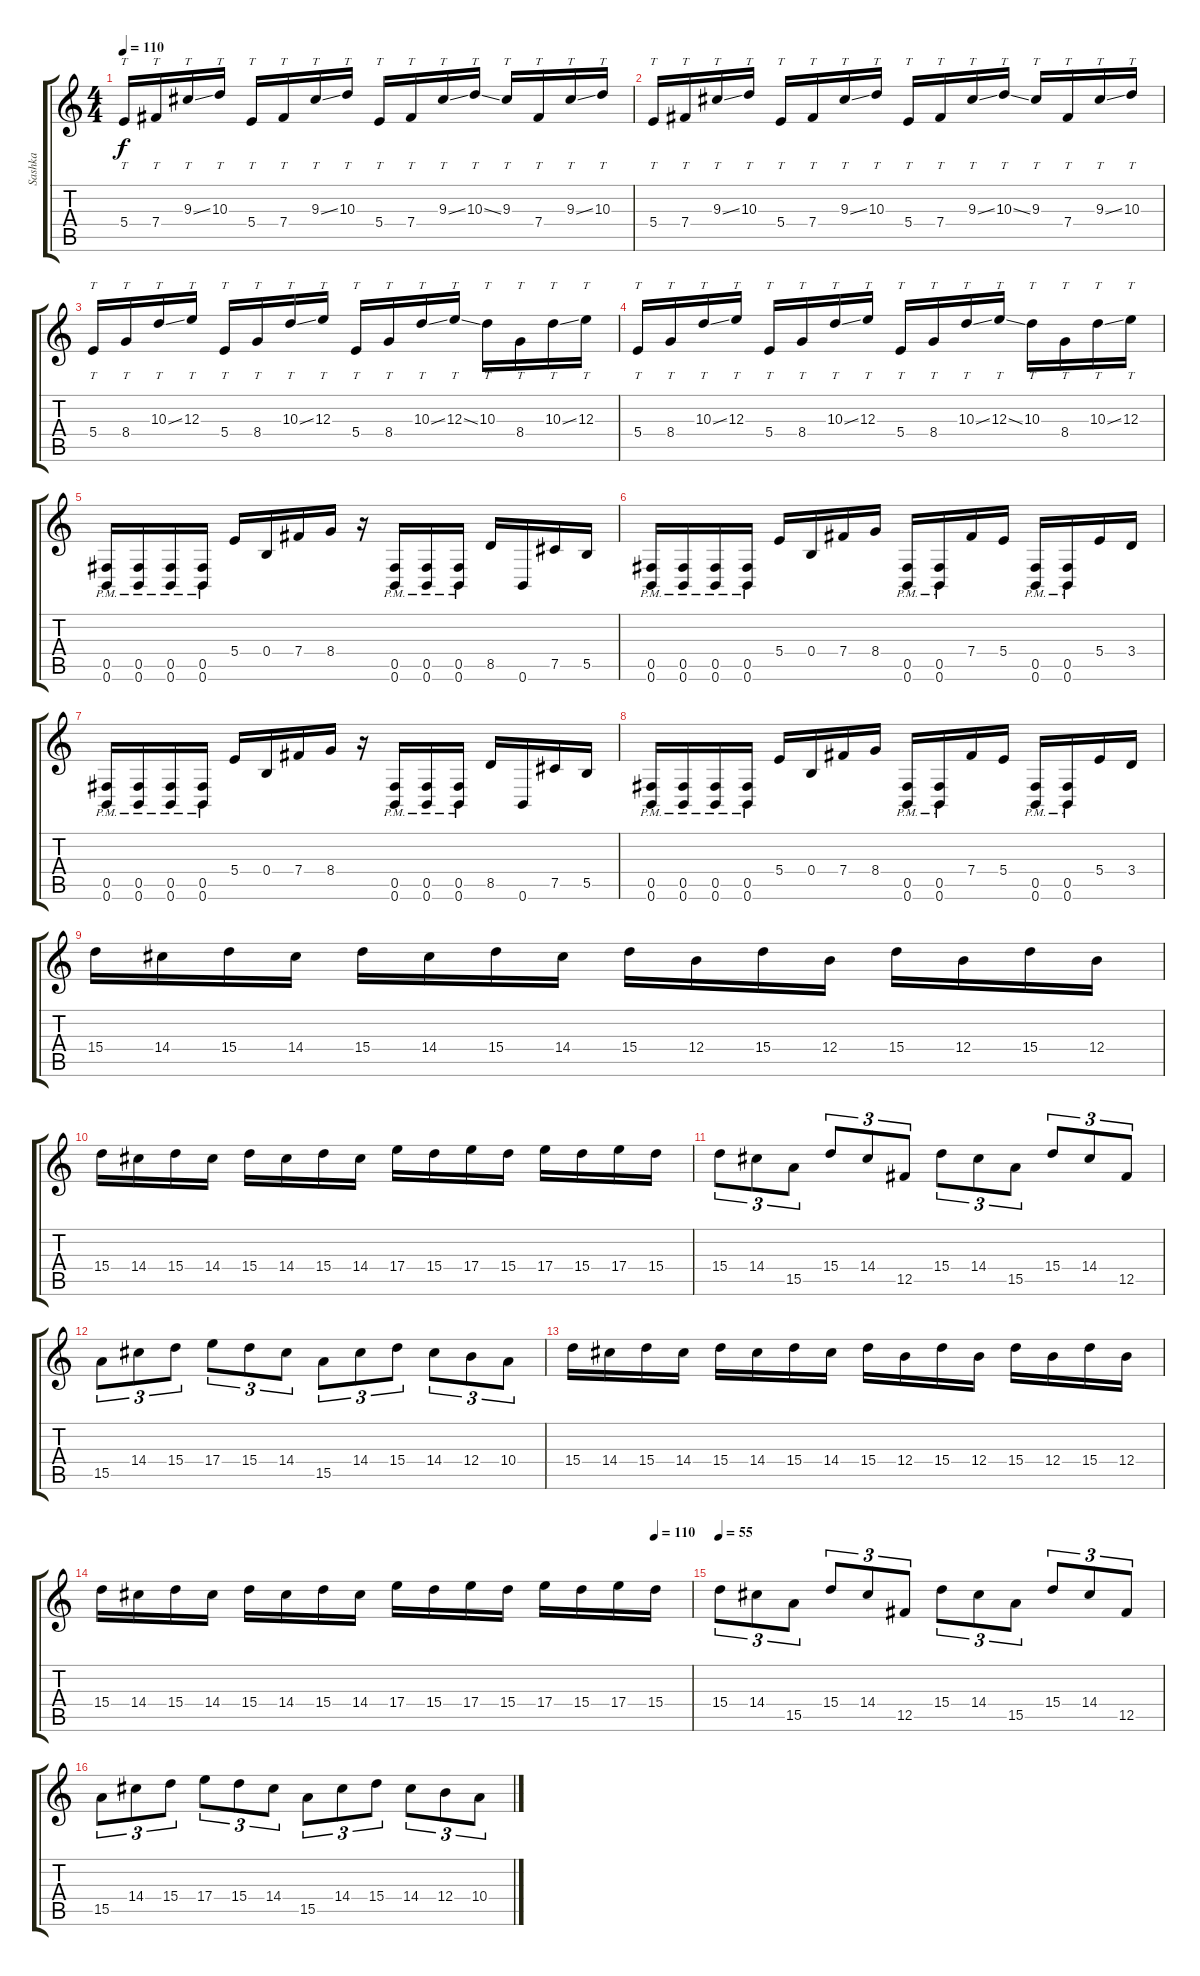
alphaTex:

\track ("Sashka" "Sashka") {instrument distortionguitar}
\staff {score tabs}
\tuning (Db4 Ab3 E3 B2 Gb2 B1) {hide}
\ts (4 4)
\tempo 110
\clef g2
\ks c
5.4.16{tt dy f} 7.4.16{tt} 9.3{ss}.16{tt} 10.3.16{tt} 5.4.16{tt} 7.4.16{tt} 9.3{ss}.16{tt} 10.3.16{tt} 5.4.16{tt} 7.4.16{tt} 9.3{ss}.16{tt} 10.3{ss}.16{tt} 9.3.16{tt} 7.4.16{tt} 9.3{ss}.16{tt} 10.3.16{tt} |
5.4.16{tt} 7.4.16{tt} 9.3{ss}.16{tt} 10.3.16{tt} 5.4.16{tt} 7.4.16{tt} 9.3{ss}.16{tt} 10.3.16{tt} 5.4.16{tt} 7.4.16{tt} 9.3{ss}.16{tt} 10.3{ss}.16{tt} 9.3.16{tt} 7.4.16{tt} 9.3{ss}.16{tt} 10.3.16{tt} |
5.4.16{tt} 8.4.16{tt} 10.3{ss}.16{tt} 12.3.16{tt} 5.4.16{tt} 8.4.16{tt} 10.3{ss}.16{tt} 12.3.16{tt} 5.4.16{tt} 8.4.16{tt} 10.3{ss}.16{tt} 12.3{ss}.16{tt} 10.3.16{tt} 8.4.16{tt} 10.3{ss}.16{tt} 12.3.16{tt} |
5.4.16{tt} 8.4.16{tt} 10.3{ss}.16{tt} 12.3.16{tt} 5.4.16{tt} 8.4.16{tt} 10.3{ss}.16{tt} 12.3.16{tt} 5.4.16{tt} 8.4.16{tt} 10.3{ss}.16{tt} 12.3{ss}.16{tt} 10.3.16{tt} 8.4.16{tt} 10.3{ss}.16{tt} 12.3.16{tt} |
(0.5{pm} 0.6{pm}).16 (0.5{pm} 0.6{pm}).16 (0.5{pm} 0.6{pm}).16 (0.5{pm} 0.6{pm}).16 5.4.16 0.4.16 7.4.16 8.4.16 r.16 (0.5{pm} 0.6{pm}).16 (0.5{pm} 0.6{pm}).16 (0.5{pm} 0.6{pm}).16 8.5.16 0.6.16 7.5.16 5.5.16 |
(0.5{pm} 0.6{pm}).16 (0.5{pm} 0.6{pm}).16 (0.5{pm} 0.6{pm}).16 (0.5{pm} 0.6{pm}).16 5.4.16 0.4.16 7.4.16 8.4.16 (0.5{pm} 0.6{pm}).16 (0.5{pm} 0.6{pm}).16 7.4.16 5.4.16 (0.5{pm} 0.6{pm}).16 (0.5{pm} 0.6{pm}).16 5.4.16 3.4.16 |
(0.5{pm} 0.6{pm}).16 (0.5{pm} 0.6{pm}).16 (0.5{pm} 0.6{pm}).16 (0.5{pm} 0.6{pm}).16 5.4.16 0.4.16 7.4.16 8.4.16 r.16 (0.5{pm} 0.6{pm}).16 (0.5{pm} 0.6{pm}).16 (0.5{pm} 0.6{pm}).16 8.5.16 0.6.16 7.5.16 5.5.16 |
(0.5{pm} 0.6{pm}).16 (0.5{pm} 0.6{pm}).16 (0.5{pm} 0.6{pm}).16 (0.5{pm} 0.6{pm}).16 5.4.16 0.4.16 7.4.16 8.4.16 (0.5{pm} 0.6{pm}).16 (0.5{pm} 0.6{pm}).16 7.4.16 5.4.16 (0.5{pm} 0.6{pm}).16 (0.5{pm} 0.6{pm}).16 5.4.16 3.4.16 |
15.4.16 14.4.16 15.4.16 14.4.16 15.4.16 14.4.16 15.4.16 14.4.16 15.4.16 12.4.16 15.4.16 12.4.16 15.4.16 12.4.16 15.4.16 12.4.16 |
15.4.16 14.4.16 15.4.16 14.4.16 15.4.16 14.4.16 15.4.16 14.4.16 17.4.16 15.4.16 17.4.16 15.4.16 17.4.16 15.4.16 17.4.16 15.4.16 |
15.4.8{tu (3 2)} 14.4.8{tu (3 2)} 15.5.8{tu (3 2)} 15.4.8{tu (3 2)} 14.4.8{tu (3 2)} 12.5.8{tu (3 2)} 15.4.8{tu (3 2)} 14.4.8{tu (3 2)} 15.5.8{tu (3 2)} 15.4.8{tu (3 2)} 14.4.8{tu (3 2)} 12.5.8{tu (3 2)} |
15.5.8{tu (3 2)} 14.4.8{tu (3 2)} 15.4.8{tu (3 2)} 17.4.8{tu (3 2)} 15.4.8{tu (3 2)} 14.4.8{tu (3 2)} 15.5.8{tu (3 2)} 14.4.8{tu (3 2)} 15.4.8{tu (3 2)} 14.4.8{tu (3 2)} 12.4.8{tu (3 2)} 10.4.8{tu (3 2)} |
15.4.16 14.4.16 15.4.16 14.4.16 15.4.16 14.4.16 15.4.16 14.4.16 15.4.16 12.4.16 15.4.16 12.4.16 15.4.16 12.4.16 15.4.16 12.4.16 |
\tempo (110 0.9375)
15.4.16 14.4.16 15.4.16 14.4.16 15.4.16 14.4.16 15.4.16 14.4.16 17.4.16 15.4.16 17.4.16 15.4.16 17.4.16 15.4.16 17.4.16 15.4.16 |
\tempo 55
15.4.8{tu (3 2)} 14.4.8{tu (3 2)} 15.5.8{tu (3 2)} 15.4.8{tu (3 2)} 14.4.8{tu (3 2)} 12.5.8{tu (3 2)} 15.4.8{tu (3 2)} 14.4.8{tu (3 2)} 15.5.8{tu (3 2)} 15.4.8{tu (3 2)} 14.4.8{tu (3 2)} 12.5.8{tu (3 2)} |
15.5.8{tu (3 2)} 14.4.8{tu (3 2)} 15.4.8{tu (3 2)} 17.4.8{tu (3 2)} 15.4.8{tu (3 2)} 14.4.8{tu (3 2)} 15.5.8{tu (3 2)} 14.4.8{tu (3 2)} 15.4.8{tu (3 2)} 14.4.8{tu (3 2)} 12.4.8{tu (3 2)} 10.4.8{tu (3 2)}
